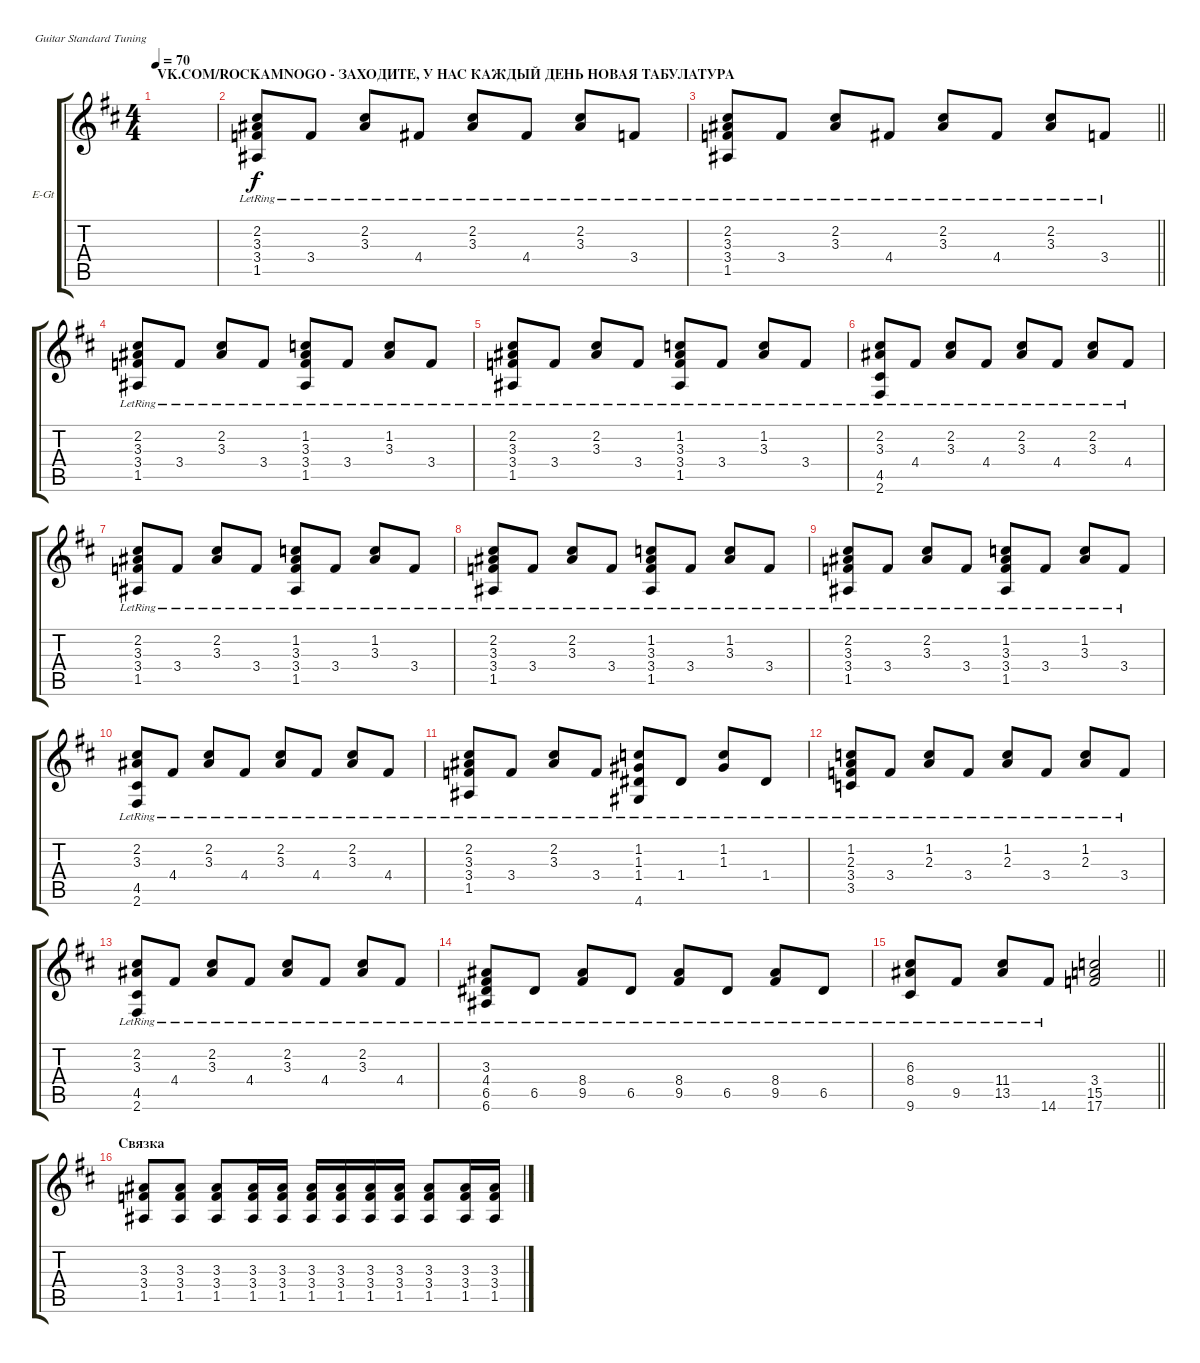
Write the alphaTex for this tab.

\bracketExtendMode groupsimilarinstruments
\firstSystemTrackNameOrientation horizontal
\otherSystemsTrackNameOrientation horizontal
\track ("Андрей Голованов" "E-Gt") {instrument overdrivenguitar}
\staff {score tabs}
\tuning (E4 B3 G3 D3 A2 E2)
\ts (4 4)
\section ("" "VK.COM/ROCKAMNOGO - ЗАХОДИТЕ, У НАС КАЖДЫЙ ДЕНЬ НОВАЯ ТАБУЛАТУРА")
\tempo 70
\clef g2
\scale
0.525292
\ks bminor
|
\beaming (8 2 2 2 2)
\scale
0.237354 (2.2 3.3 3.4 1.5{lr}).8 3.4{lr}.8 (2.2{lr} 3.3{lr}).8 4.4{lr}.8 (2.2{lr} 3.3{lr}).8 4.4{lr}.8 (2.2{lr} 3.3{lr}).8 3.4{lr}.8 |
\scale
0.237354
\barLineRight lightlight
(2.2 3.3 3.4 1.5{lr}).8 3.4{lr}.8 (2.2{lr} 3.3{lr}).8 4.4{lr}.8 (2.2{lr} 3.3{lr}).8 4.4{lr}.8 (2.2{lr} 3.3{lr}).8 3.4{lr}.8 |
\scale
0.333333 (2.2{lr} 3.3{lr} 3.4 1.5{lr}).8 3.4{lr}.8 (2.2{lr} 3.3{lr}).8 3.4{lr}.8 (1.2{lr} 3.3{lr} 3.4 1.5).8 3.4{lr}.8 (1.2{lr} 3.3{lr}).8 3.4{lr}.8 |
\scale
0.333333 (2.2{lr} 3.3{lr} 3.4 1.5{lr}).8 3.4{lr}.8 (2.2{lr} 3.3{lr}).8 3.4{lr}.8 (1.2{lr} 3.3{lr} 3.4 1.5{lr}).8 3.4{lr}.8 (1.2{lr} 3.3{lr}).8 3.4{lr}.8 |
\scale
0.333333 (2.2{lr} 3.3{lr} 4.5{lr} 2.6{lr}).8 4.4{lr}.8 (2.2{lr} 3.3{lr}).8 4.4{lr}.8 (2.2{lr} 3.3{lr}).8 4.4{lr}.8 (2.2{lr} 3.3{lr}).8 4.4{lr}.8 |
\scale
0.333333 (2.2{lr} 3.3{lr} 3.4 1.5{lr}).8 3.4{lr}.8 (2.2{lr} 3.3{lr}).8 3.4{lr}.8 (1.2{lr} 3.3{lr} 3.4 1.5{lr}).8 3.4{lr}.8 (1.2{lr} 3.3{lr}).8 3.4{lr}.8 |
\scale
0.333333 (2.2{lr} 3.3{lr} 3.4 1.5{lr}).8 3.4{lr}.8 (2.2{lr} 3.3{lr}).8 3.4{lr}.8 (1.2{lr} 3.3{lr} 3.4 1.5{lr}).8 3.4{lr}.8 (1.2{lr} 3.3{lr}).8 3.4{lr}.8 |
\scale
0.333333 (2.2{lr} 3.3{lr} 3.4 1.5{lr}).8 3.4{lr}.8 (2.2{lr} 3.3{lr}).8 3.4{lr}.8 (1.2{lr} 3.3{lr} 3.4 1.5{lr}).8 3.4{lr}.8 (1.2{lr} 3.3{lr}).8 3.4{lr}.8 |
\scale
0.333333 (2.2{lr} 3.3{lr} 4.5{lr} 2.6{lr}).8 4.4{lr}.8 (2.2{lr} 3.3{lr}).8 4.4{lr}.8 (2.2{lr} 3.3{lr}).8 4.4{lr}.8 (2.2{lr} 3.3{lr}).8 4.4{lr}.8 |
\scale
0.333333 (2.2{lr} 3.3{lr} 3.4 1.5{lr}).8 3.4{lr}.8 (2.2{lr} 3.3{lr}).8 3.4{lr}.8 (1.2{lr} 1.3{lr} 1.4 4.6{lr}).8 1.4{lr}.8 (1.2{lr} 1.3{lr}).8 1.4{lr}.8 |
\scale
0.333333 (1.2{lr} 2.3{lr} 3.4{lr} 3.5{lr}).8 3.4{lr}.8 (1.2{lr} 2.3{lr}).8 3.4{lr}.8 (1.2{lr} 2.3{lr}).8 3.4{lr}.8 (1.2{lr} 2.3{lr}).8 3.4{lr}.8 |
\scale
0.333333 (2.2{lr} 3.3{lr} 4.5{lr} 2.6{lr}).8 4.4{lr}.8 (2.2{lr} 3.3{lr}).8 4.4{lr}.8 (2.2{lr} 3.3{lr}).8 4.4{lr}.8 (2.2{lr} 3.3{lr}).8 4.4{lr}.8 |
\scale
0.333333 (3.3{lr} 4.4{lr} 6.5 6.6).8 6.5{lr}.8 (8.4{lr} 9.5{lr}).8 6.5{lr}.8 (8.4{lr} 9.5{lr}).8 6.5{lr}.8 (8.4{lr} 9.5{lr}).8 6.5{lr}.8 |
\scale
0.333333
\barLineRight lightlight
(6.3{lr} 8.4{lr} 9.6{lr}).8 9.5{lr}.8 (11.4{lr} 13.5{lr}).8 14.6{lr}.8 (15.5 17.6 3.4).2 |
\section ("" "Связка")
\scale
0.333333 (3.3 3.4 1.5).8 (3.3 3.4 1.5).8 (3.3 3.4 1.5).8 (3.3 3.4 1.5).16 (3.3 3.4 1.5).16 (3.3 3.4 1.5).16 (3.3 3.4 1.5).16 (3.3 3.4 1.5).16 (3.3 3.4 1.5).16 (3.3 3.4 1.5).8 (3.3 3.4 1.5).16 (3.3 3.4 1.5).16
